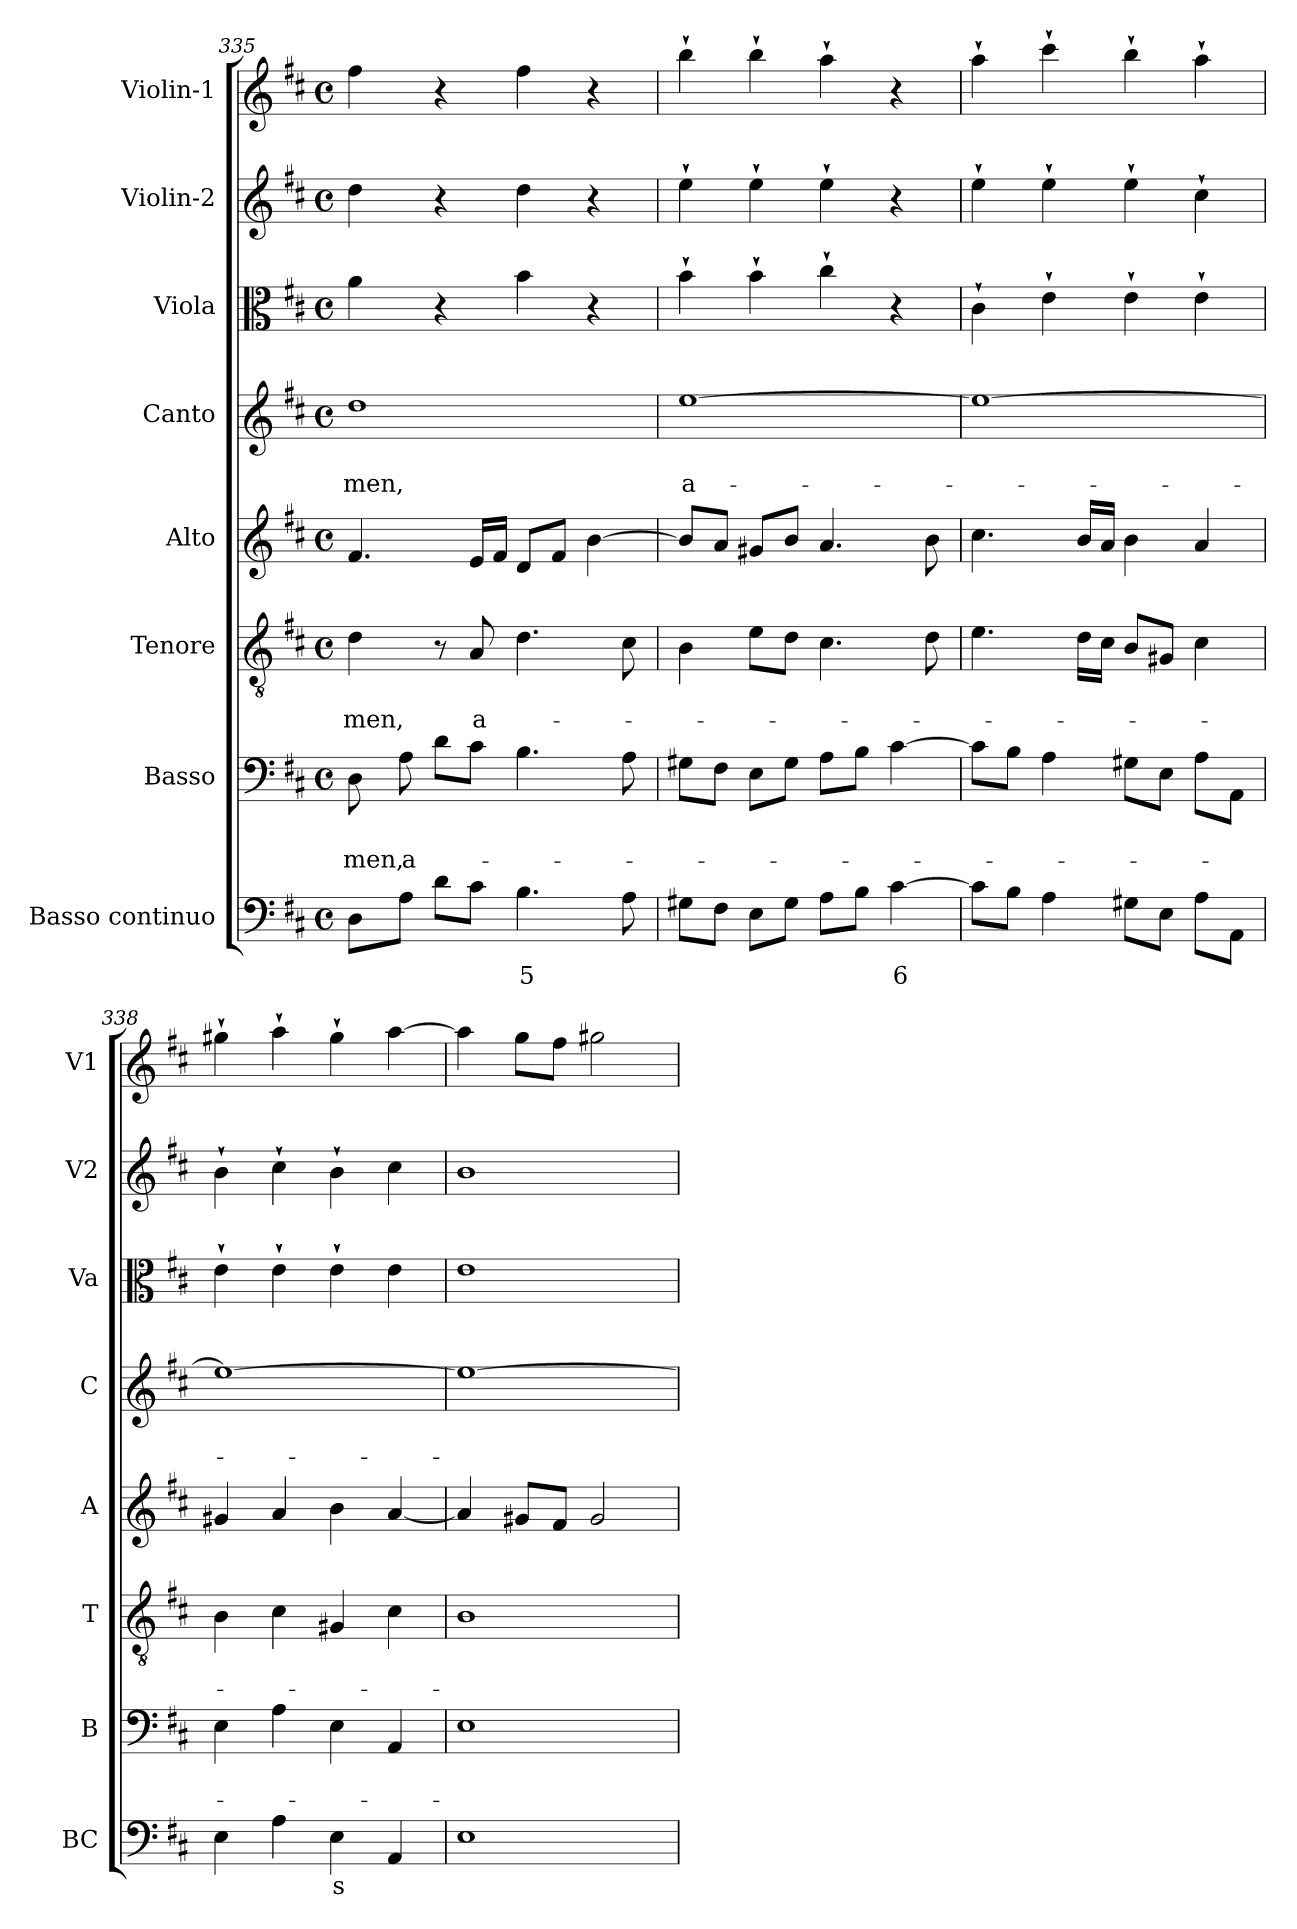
**kern	**text	**kern	**text	**text	**kern	**text	**text	**kern	**kern	**text	**text	**kern	**kern	**kern
*part8	*part8	*part7	*part7	*part7	*part6	*part6	*part6	*part5	*part4	*part4	*part4	*part3	*part2	*part1
*staff8	*staff8	*staff7	*staff7	*staff7	*staff6	*staff6	*staff6	*staff5	*staff4	*staff4	*staff4	*staff3	*staff2	*staff1
*I"Basso continuo	*	*I"Basso	*	*	*I"Tenore	*	*	*I"Alto	*I"Canto	*	*	*I"Viola	*I"Violin-2	*I"Violin-1
*I'BC	*	*I'B	*	*	*I'T	*	*	*I'A	*I'C	*	*	*I'Va	*I'V2	*I'V1
!!LO:LB:g=z
*clefF4	*	*clefF4	*	*	*clefGv2	*	*	*clefG2	*clefG2	*	*	*clefC3	*clefG2	*clefG2
*k[f#c#]	*	*k[f#c#]	*	*	*k[f#c#]	*	*	*k[f#c#]	*k[f#c#]	*	*	*k[f#c#]	*k[f#c#]	*k[f#c#]
*D:	*	*D:	*	*	*D:	*	*	*D:	*D:	*	*	*D:	*D:	*D:
*M4/4	*	*M4/4	*	*	*M4/4	*	*	*M4/4	*M4/4	*	*	*M4/4	*M4/4	*M4/4
*met(c)	*	*met(c)	*	*	*met(c)	*	*	*met(c)	*met(c)	*	*	*met(c)	*met(c)	*met(c)
=335	=335	=335	=335	=335	=335	=335	=335	=335	=335	=335	=335	=335	=335	=335
!	!	!	!	!LO:LY:b	!	!	!LO:LY:b	!	!	!	!LO:LY:b	!	!	!
8D\L	.	8D\	.	-men,	4d\	.	-men,	4.f#/	1dd	.	-men,	4a\	4dd\	4ff#\
!	!	!	!	!LO:LY:b	!	!	!	!	!	!	!	!	!	!
8A\J	.	8A\	.	a-	.	.	.	.	.	.	.	.	.	.
8d\L	.	8d\L	.	.	8r	.	.	.	.	.	.	4r	4r	4r
!	!	!	!	!	!	!	!LO:LY:b	!	!	!	!	!	!	!
8c#\J	.	8c#\J	.	.	8A/	.	a-	16e/LL	.	.	.	.	.	.
.	.	.	.	.	.	.	.	16f#/JJ	.	.	.	.	.	.
!	!LO:LY:b	!	!	!	!	!	!	!	!	!	!	!	!	!
4.B\	5	4.B\	.	.	4.d\	.	.	8d/L	.	.	.	4b\	4dd\	4ff#\
.	.	.	.	.	.	.	.	8f#/J	.	.	.	.	.	.
.	.	.	.	.	.	.	.	[4b\	.	.	.	4r	4r	4r
8A\	.	8A\	.	.	8c#\	.	.	.	.	.	.	.	.	.
=336	=336	=336	=336	=336	=336	=336	=336	=336	=336	=336	=336	=336	=336	=336
!	!	!	!	!	!	!	!	!	!	!	!LO:LY:b	!	!	!
8G#X\L	.	8G#X\L	.	.	4B\	.	.	8b/L]	[1ee	.	a-	4b`>\	4ee`>\	4bb`>\
8F#\J	.	8F#\J	.	.	.	.	.	8a/J	.	.	.	.	.	.
8E\L	.	8E\L	.	.	8e\L	.	.	8g#X/L	.	.	.	4b`>\	4ee`>\	4bb`>\
8G#\J	.	8G#\J	.	.	8d\J	.	.	8b/J	.	.	.	.	.	.
8A\L	.	8A\L	.	.	4.c#\	.	.	4.a/	.	.	.	4cc#`>\	4ee`>\	4aa`>\
8B\J	.	8B\J	.	.	.	.	.	.	.	.	.	.	.	.
!	!LO:LY:b	!	!	!	!	!	!	!	!	!	!	!	!	!
[4c#\	6	[4c#\	.	.	.	.	.	.	.	.	.	4r	4r	4r
.	.	.	.	.	8d\	.	.	8b\	.	.	.	.	.	.
=337	=337	=337	=337	=337	=337	=337	=337	=337	=337	=337	=337	=337	=337	=337
8c#\L]	.	8c#\L]	.	.	4.e\	.	.	4.cc#\	1ee_	.	.	4c#`>\	4ee`>\	4aa`>\
8B\J	.	8B\J	.	.	.	.	.	.	.	.	.	.	.	.
4A\	.	4A\	.	.	.	.	.	.	.	.	.	4e`>\	4ee`>\	4ccc#`>\
.	.	.	.	.	16d\LL	.	.	16b/LL	.	.	.	.	.	.
.	.	.	.	.	16c#\JJ	.	.	16a/JJ	.	.	.	.	.	.
8G#X\L	.	8G#X\L	.	.	8B/L	.	.	4b\	.	.	.	4e`>\	4ee`>\	4bb`>\
8E\J	.	8E\J	.	.	8G#X/J	.	.	.	.	.	.	.	.	.
8A\L	.	8A\L	.	.	4c#\	.	.	4a/	.	.	.	4e`>\	4cc#`>\	4aa`>\
8AA\J	.	8AA\J	.	.	.	.	.	.	.	.	.	.	.	.
=338	=338	=338	=338	=338	=338	=338	=338	=338	=338	=338	=338	=338	=338	=338
4E\	.	4E\	.	.	4B\	.	.	4g#X/	1ee_	.	.	4e`>\	4b`>\	4gg#X`>\
4A\	.	4A\	.	.	4c#\	.	.	4a/	.	.	.	4e`>\	4cc#`>\	4aa`>\
!	!LO:LY:b	!	!	!	!	!	!	!	!	!	!	!	!	!
4E\	s	4E\	.	.	4G#X/	.	.	4b\	.	.	.	4e`>\	4b`>\	4gg#`>\
4AA/	.	4AA/	.	.	4c#\	.	.	[4a/	.	.	.	4e\	4cc#\	[4aa\
=339	=339	=339	=339	=339	=339	=339	=339	=339	=339	=339	=339	=339	=339	=339
*^	*	*	*	*	*	*	*	*	*	*	*	*	*	*
1E	2ryy	.	1E	.	.	1B	.	.	4a/]	1ee_	.	.	1e	1b	4aa\]
.	.	.	.	.	.	.	.	.	8g#X/L	.	.	.	.	.	8gg\L
.	.	.	.	.	.	.	.	.	8f#/J	.	.	.	.	.	8ff#\J
.	2ryy	.	.	.	.	.	.	.	2g#/	.	.	.	.	.	2gg#X\
*v	*v	*	*	*	*	*	*	*	*	*	*	*	*	*	*
=	=	=	=	=	=	=	=	=	=	=	=	=	=	=
*-	*-	*-	*-	*-	*-	*-	*-	*-	*-	*-	*-	*-	*-	*-
